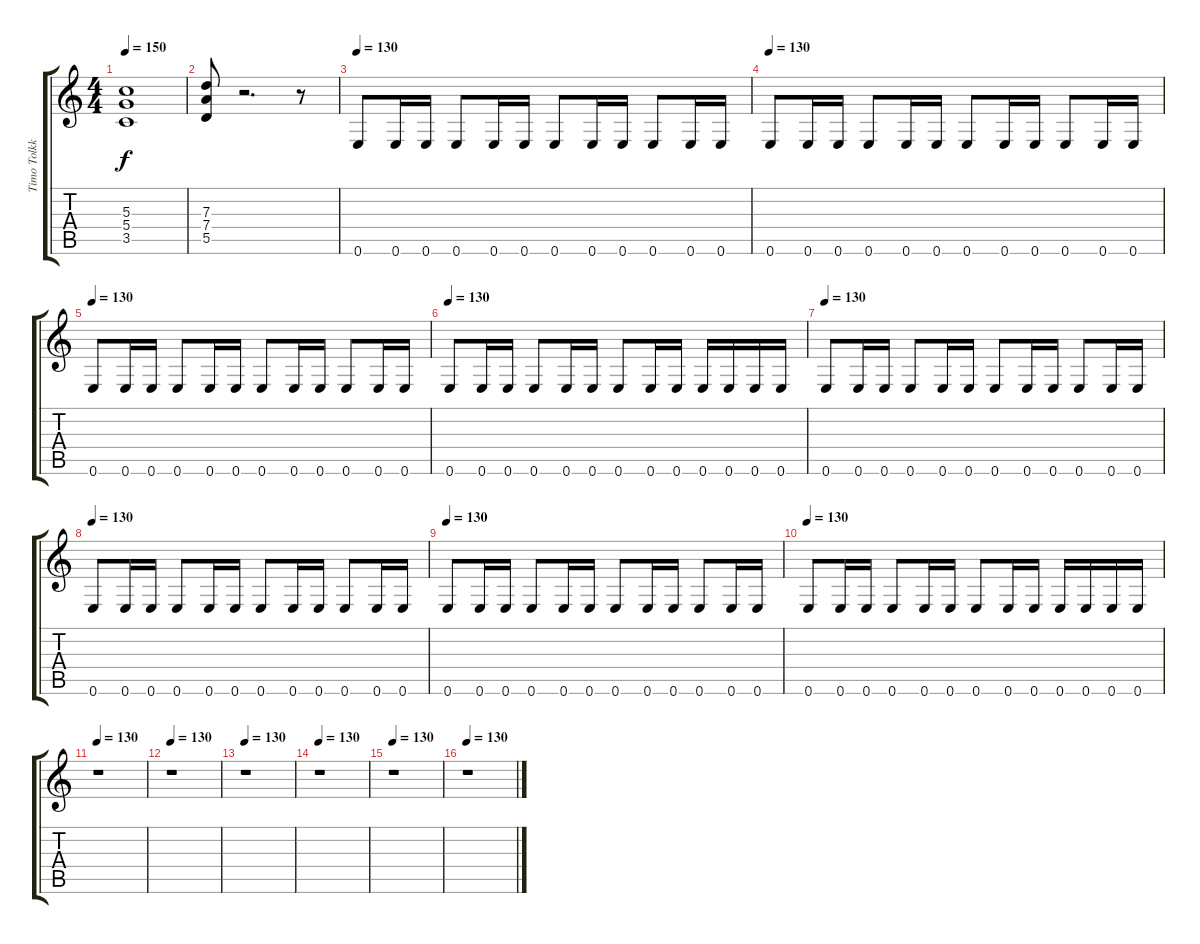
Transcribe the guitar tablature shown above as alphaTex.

\track ("Timo Tolkki (Guitar 2 Rythm)" "Timo Tolkk") {instrument overdrivenguitar}
\staff {score tabs}
\tuning (E4 B3 G3 D3 A2 E2) {hide}
\ts (4 4)
\tempo 150
\clef g2
\ks c
(5.3 5.4 3.5).1{dy f} |
(7.3 7.4 5.5).8 r.2{d} r.8 |
\tempo 130
0.6.8 0.6.16 0.6.16 0.6.8 0.6.16 0.6.16 0.6.8 0.6.16 0.6.16 0.6.8 0.6.16 0.6.16 |
\tempo 130
0.6.8 0.6.16 0.6.16 0.6.8 0.6.16 0.6.16 0.6.8 0.6.16 0.6.16 0.6.8 0.6.16 0.6.16 |
\tempo 130
0.6.8 0.6.16 0.6.16 0.6.8 0.6.16 0.6.16 0.6.8 0.6.16 0.6.16 0.6.8 0.6.16 0.6.16 |
\tempo 130
0.6.8 0.6.16 0.6.16 0.6.8 0.6.16 0.6.16 0.6.8 0.6.16 0.6.16 0.6.16 0.6.16 0.6.16 0.6.16 |
\tempo 130
0.6.8 0.6.16 0.6.16 0.6.8 0.6.16 0.6.16 0.6.8 0.6.16 0.6.16 0.6.8 0.6.16 0.6.16 |
\tempo 130
0.6.8 0.6.16 0.6.16 0.6.8 0.6.16 0.6.16 0.6.8 0.6.16 0.6.16 0.6.8 0.6.16 0.6.16 |
\tempo 130
0.6.8 0.6.16 0.6.16 0.6.8 0.6.16 0.6.16 0.6.8 0.6.16 0.6.16 0.6.8 0.6.16 0.6.16 |
\tempo 130
0.6.8 0.6.16 0.6.16 0.6.8 0.6.16 0.6.16 0.6.8 0.6.16 0.6.16 0.6.16 0.6.16 0.6.16 0.6.16 |
\tempo 130
r.1 |
\tempo 130
r.1 |
\tempo 130
r.1 |
\tempo 130
r.1 |
\tempo 130
r.1 |
\tempo 130
r.1
